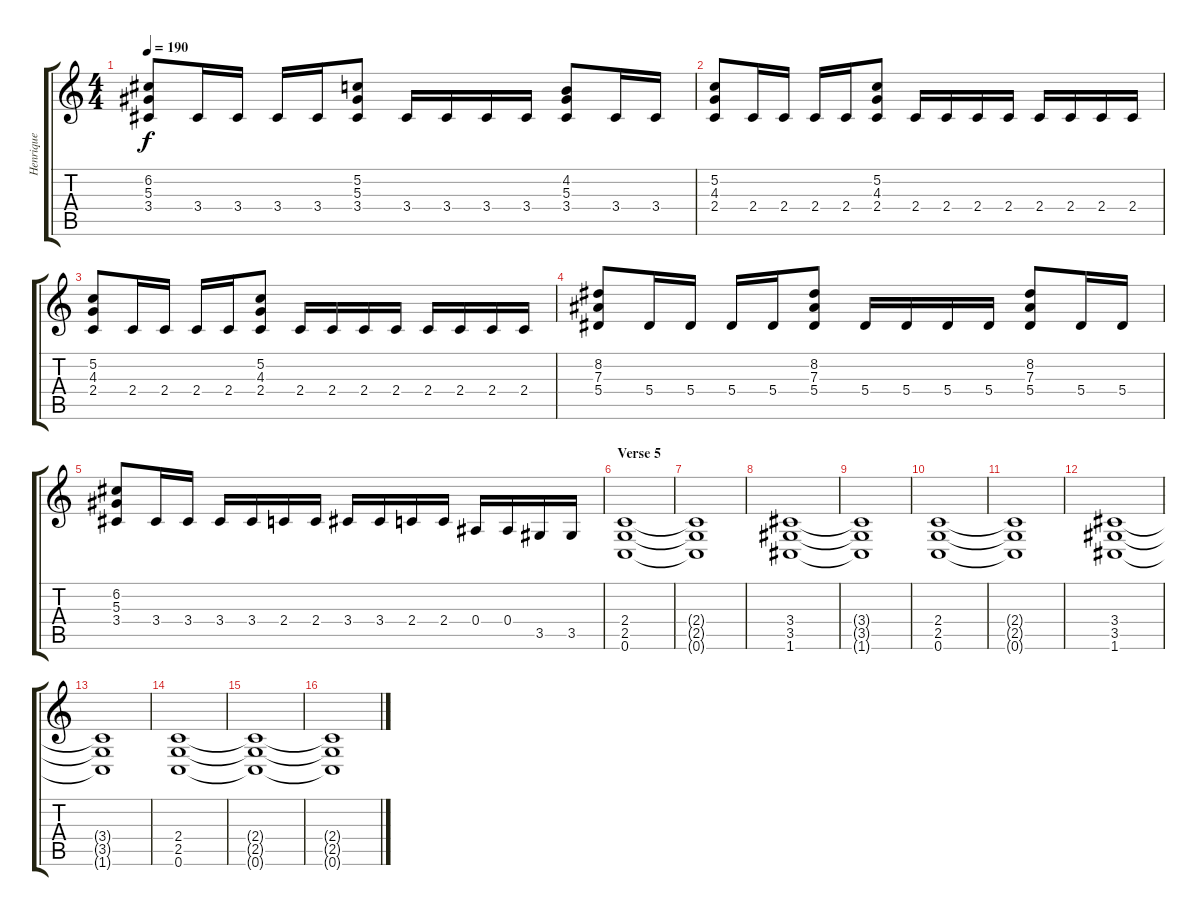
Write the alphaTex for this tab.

\track ("Henrique" "Henrique") {instrument distortionguitar}
\staff {score tabs}
\tuning (C4 G3 Eb3 Bb2 F2 C2) {hide}
\ts (4 4)
\tempo 190
\clef g2
\ks c
(6.2 5.3 3.4).8{dy f} 3.4.16 3.4.16 3.4.16 3.4.16 (5.2 5.3 3.4).8 3.4.16 3.4.16 3.4.16 3.4.16 (4.2 5.3 3.4).8 3.4.16 3.4.16 |
(5.2 4.3 2.4).8 2.4.16 2.4.16 2.4.16 2.4.16 (5.2 4.3 2.4).8 2.4.16 2.4.16 2.4.16 2.4.16 2.4.16 2.4.16 2.4.16 2.4.16 |
(5.2 4.3 2.4).8 2.4.16 2.4.16 2.4.16 2.4.16 (5.2 4.3 2.4).8 2.4.16 2.4.16 2.4.16 2.4.16 2.4.16 2.4.16 2.4.16 2.4.16 |
(8.2 7.3 5.4).8 5.4.16 5.4.16 5.4.16 5.4.16 (8.2 7.3 5.4).8 5.4.16 5.4.16 5.4.16 5.4.16 (8.2 7.3 5.4).8 5.4.16 5.4.16 |
(6.2 5.3 3.4).8 3.4.16 3.4.16 3.4.16 3.4.16 2.4.16 2.4.16 3.4.16 3.4.16 2.4.16 2.4.16 0.4.16 0.4.16 3.5.16 3.5.16 |
\section ("" "Verse 5")
(2.4 2.5 0.6).1 |
(2.4{t} 2.5{t} 0.6{t}).1 |
(3.4 3.5 1.6).1 |
(3.4{t} 3.5{t} 1.6{t}).1 |
(2.4 2.5 0.6).1 |
(2.4{t} 2.5{t} 0.6{t}).1 |
(3.4 3.5 1.6).1 |
(3.4{t} 3.5{t} 1.6{t}).1 |
(2.4 2.5 0.6).1 |
(2.4{t} 2.5{t} 0.6{t}).1 |
(2.4{t} 2.5{t} 0.6{t}).1
